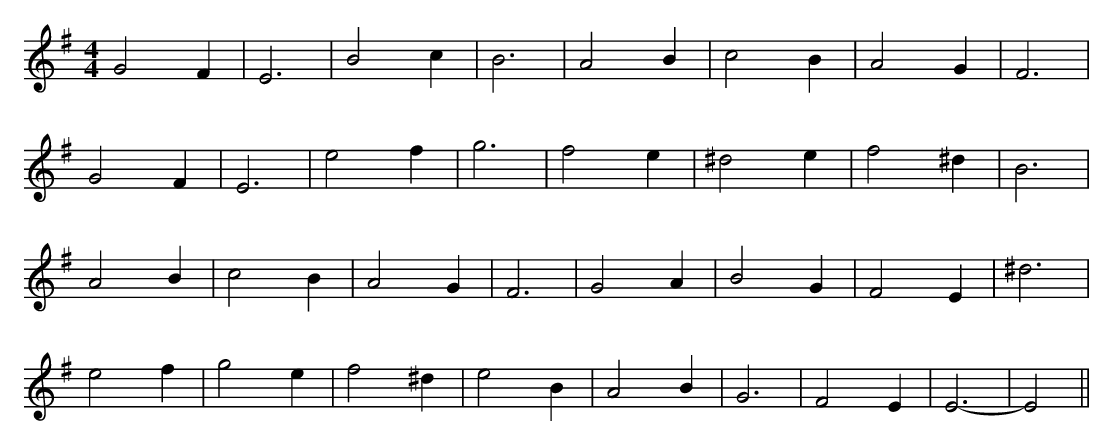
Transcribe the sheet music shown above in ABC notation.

X:1
M:4/4
K:Emin
G4 F2|E6|B4 c2|B6|A4 B2|c4 B2|A4 G2|F6|
G4 F2|E6|e4 f2|g6|f4 e2|^d4 e2|f4 ^d2|B6|
A4 B2|c4 B2|A4 G2|F6|G4 A2|B4 G2|F4 E2|^d6|
e4 f2|g4 e2|f4 ^d2|e4 B2|A4 B2|G6|F4 E2|E6-|E4||
